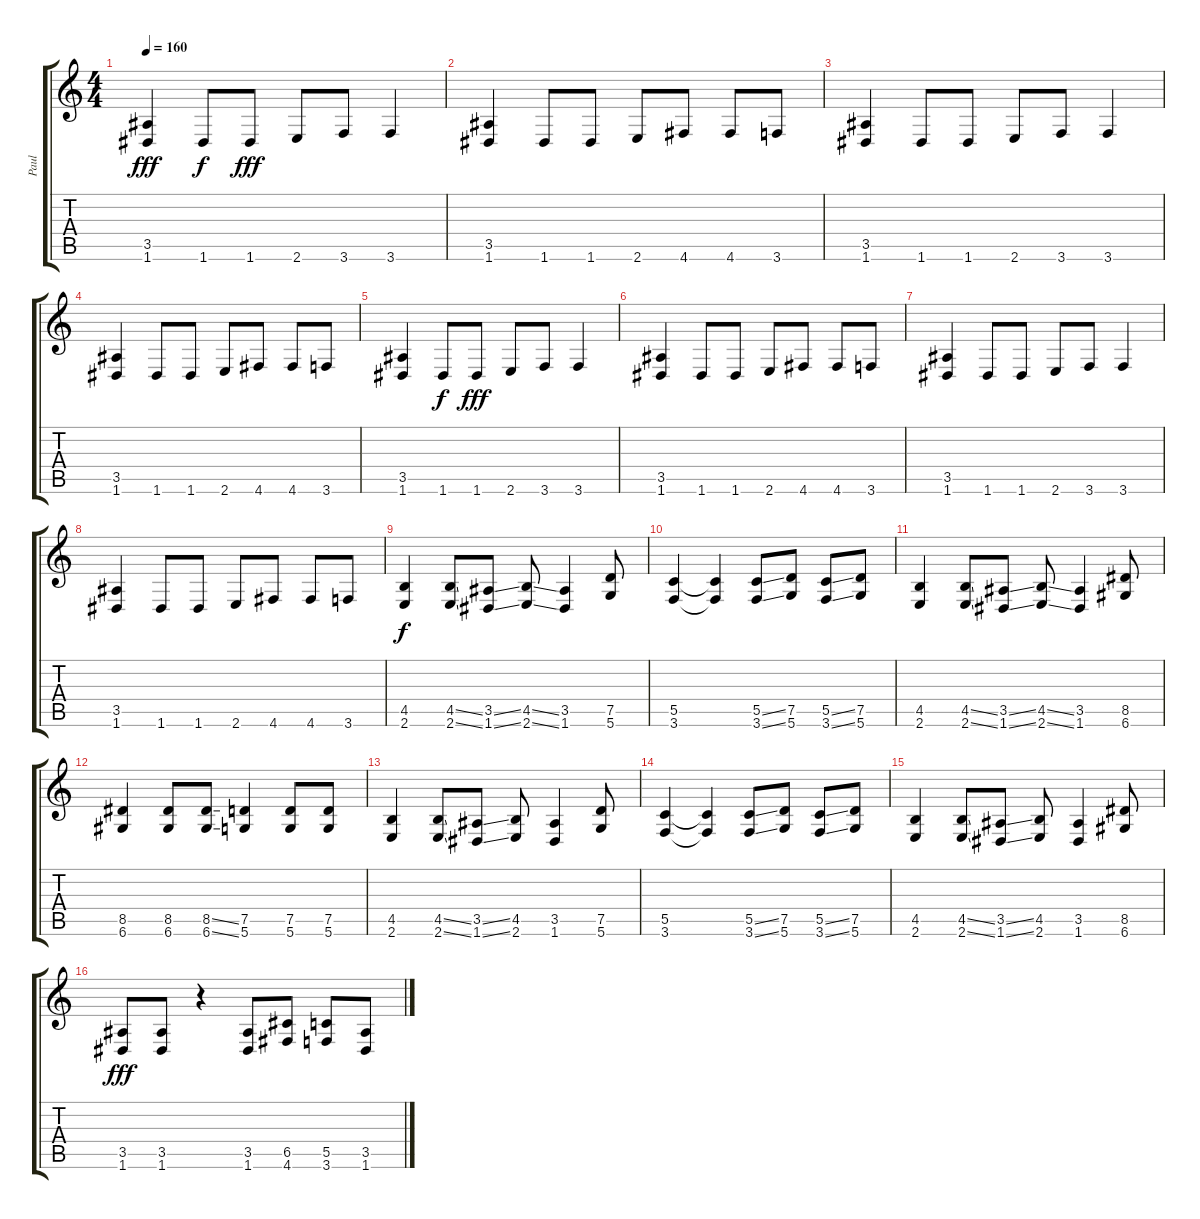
\track ("Paul" "Paul") {instrument distortionguitar}
\staff {score tabs}
\tuning (D4 A3 F3 C3 G2 D2) {hide}
\ts (4 4)
\tempo 160
\clef g2
\ks c
(3.5 1.6).4{dy fff} 1.6.8{dy f} 1.6.8{dy fff} 2.6.8 3.6.8 3.6.4 |
(3.5 1.6).4 1.6.8 1.6.8 2.6.8 4.6.8 4.6.8 3.6.8 |
(3.5 1.6).4 1.6.8 1.6.8 2.6.8 3.6.8 3.6.4 |
(3.5 1.6).4 1.6.8 1.6.8 2.6.8 4.6.8 4.6.8 3.6.8 |
(3.5 1.6).4 1.6.8{dy f} 1.6.8{dy fff} 2.6.8 3.6.8 3.6.4 |
(3.5 1.6).4 1.6.8 1.6.8 2.6.8 4.6.8 4.6.8 3.6.8 |
(3.5 1.6).4 1.6.8 1.6.8 2.6.8 3.6.8 3.6.4 |
(3.5 1.6).4 1.6.8 1.6.8 2.6.8 4.6.8 4.6.8 3.6.8 |
(4.5 2.6).4{dy f} (4.5{ss} 2.6{ss}).8 (3.5{ss} 1.6{ss}).8 (4.5{ss} 2.6{ss}).8 (3.5 1.6).4 (7.5 5.6).8 |
(5.5 3.6).4 (5.5{t} 3.6{t}).4 (5.5{ss} 3.6{ss}).8 (7.5 5.6).8 (5.5{ss} 3.6{ss}).8 (7.5 5.6).8 |
(4.5 2.6).4 (4.5{ss} 2.6{ss}).8 (3.5{ss} 1.6{ss}).8 (4.5{ss} 2.6{ss}).8 (3.5 1.6).4 (8.5 6.6).8 |
(8.5 6.6).4 (8.5 6.6).8 (8.5{ss} 6.6{ss}).8 (7.5 5.6).4 (7.5 5.6).8 (7.5 5.6).8 |
(4.5 2.6).4 (4.5{ss} 2.6{ss}).8 (3.5{ss} 1.6{ss}).8 (4.5 2.6).8 (3.5 1.6).4 (7.5 5.6).8 |
(5.5 3.6).4 (5.5{t} 3.6{t}).4 (5.5{ss} 3.6{ss}).8 (7.5 5.6).8 (5.5{ss} 3.6{ss}).8 (7.5 5.6).8 |
(4.5 2.6).4 (4.5{ss} 2.6{ss}).8 (3.5{ss} 1.6{ss}).8 (4.5 2.6).8 (3.5 1.6).4 (8.5 6.6).8 |
(3.5 1.6).8{dy fff} (3.5 1.6).8 r.4 (3.5 1.6).8 (6.5 4.6).8 (5.5 3.6).8 (3.5 1.6).8
